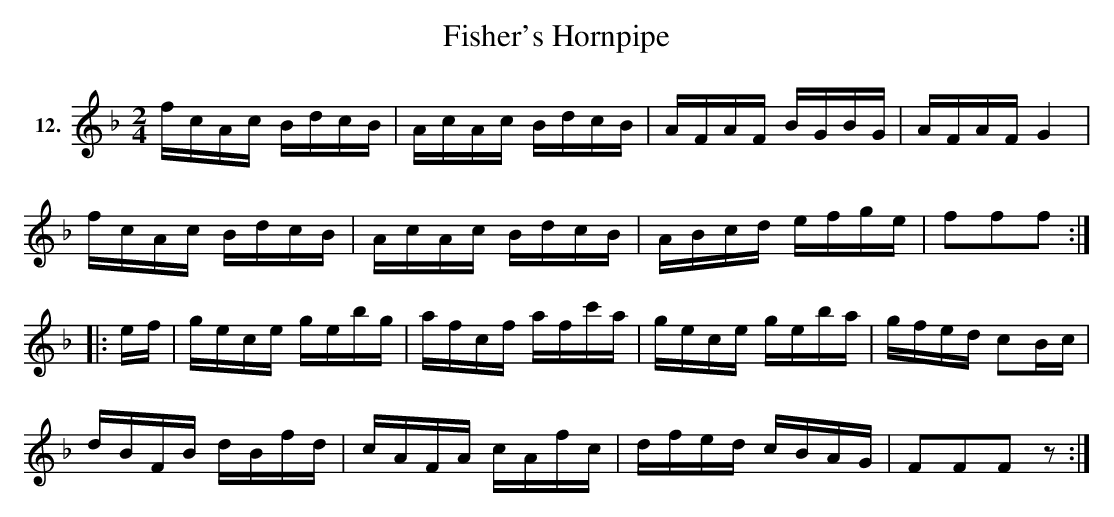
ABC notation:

X:1
T:Fisher's Hornpipe
M:2/4
L:1/8
K:F
V:1 clef=treble name="12."
[V:1] f/c/A/c/ B/d/c/B/|A/c/A/c/ B/d/c/B/|A/F/A/F/ B/G/B/G/|A/F/A/F/ G2|
f/c/A/c/ B/d/c/B/|A/c/A/c/ B/d/c/B/|A/B/c/d/ e/f/g/e/|fff:|
|:e/f/|g/e/c/e/ g/e/b/g/|a/f/c/f/ a/f/c'/a/|g/e/c/e/ g/e/b/a/|g/f/e/d/ cB/c/|
d/B/F/B/ d/B/f/d/|c/A/F/A/ c/A/f/c/|d/f/e/d/ c/B/A/G/|FFFz:|]
